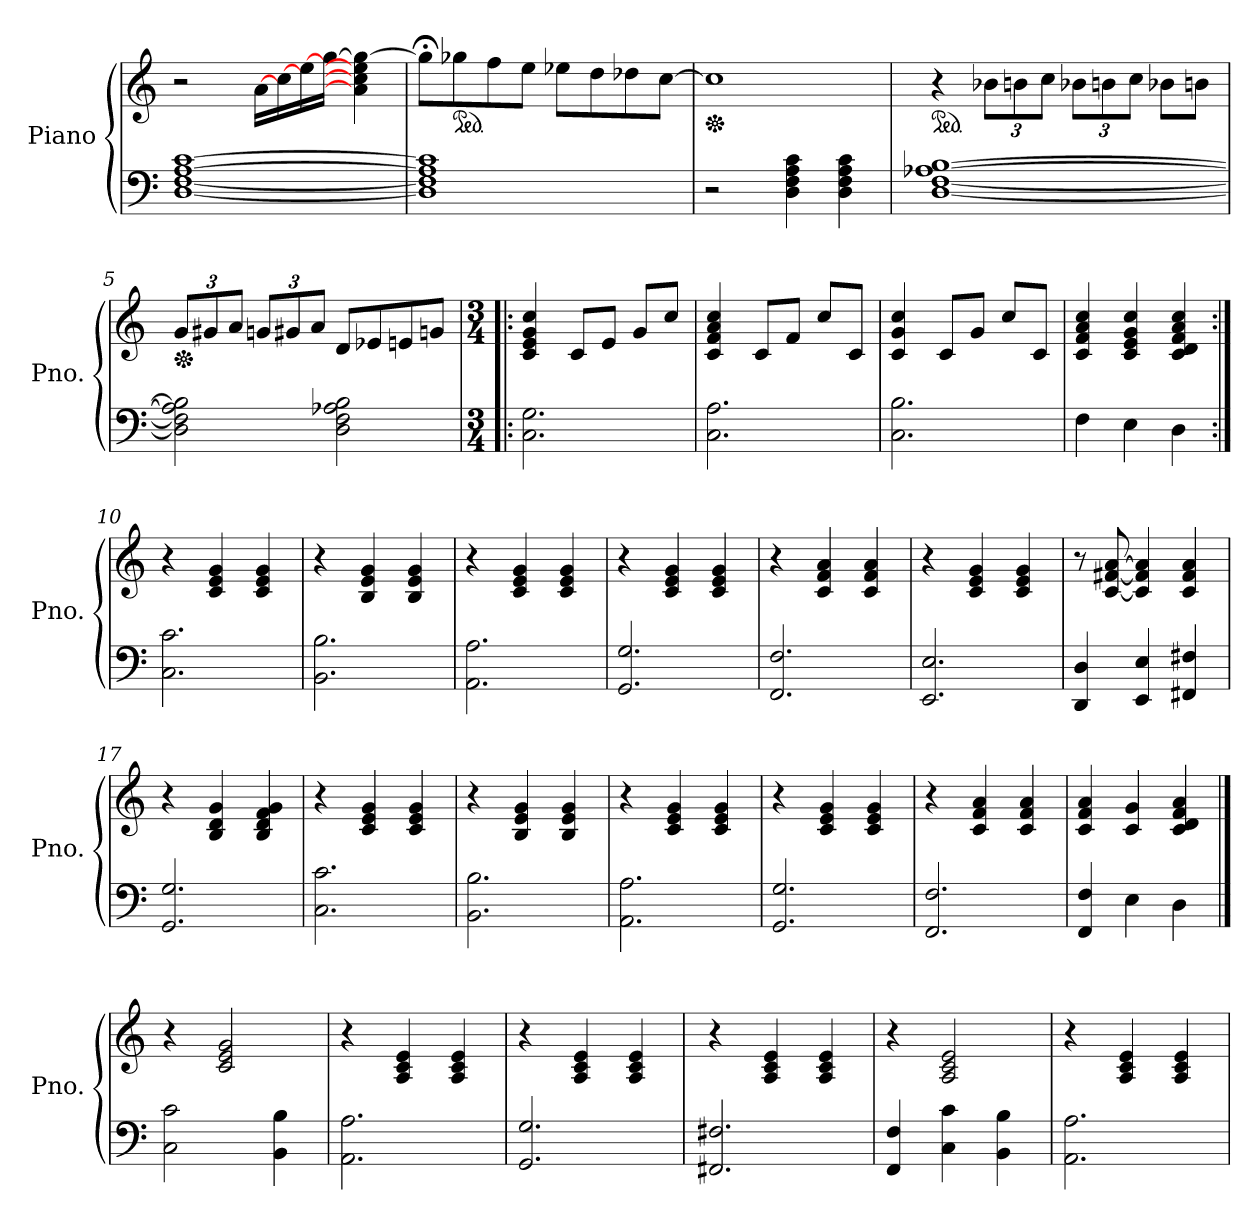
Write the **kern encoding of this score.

**kern	**kern
*part1	*part1
*staff2	*staff1
*I"Piano	*
*I'Pno.	*
*clefF4	*clefG2
*k[]	*k[]
=1	=1
[1D [1F [1A [1c	2r
.	[16a\LL
.	[16cc\
.	[16ee\
.	[16gg\JJ
.	4a\] 4cc\] 4ee\] 4gg\_
=2	=2
1D] 1F] 1A] 1c]	8gg;<\L]
*	*ped
.	8gg-X\
.	8ff\
.	8ee\J
.	8ee-X\L
.	8dd\
.	8dd-X\
.	[8cc\J
=3	=3
*	*Xped
2r	1cc]
4D\ 4F\ 4A\ 4c\	.
4D\ 4F\ 4A\ 4c\	.
!!LO:LB:g=z
=4	=4
*	*ped
[1D [1F [1A-X [1B	4r
*	*Xbrackettup
.	12b-X\L
.	12bn\
.	12cc\J
.	12b-X\L
.	12bn\
.	12cc\J
.	8b-X\L
.	8bn\J
=5	=5
*	*Xped
2D\] 2F\] 2A-\] 2B\]	12g/L
.	12g#X/
.	12a/J
.	12gn/L
.	12g#X/
.	12a/J
2D\ 2F\ 2A-X\ 2B\	8d/L
.	8e-X/
.	8en/
.	8gn/J
!!LO:LB:g=z
=6!|:	=6!|:
*M3/4	*M3/4
*	*MM166
2.C\ 2.G\	4c/ 4e/ 4g/ 4cc/
.	8c/L
.	8e/J
.	8g/L
.	8cc/J
=7	=7
2.C\ 2.A\	4c/ 4f/ 4a/ 4cc/
.	8c/L
.	8f/J
.	8cc/L
.	8c/J
=8	=8
2.C\ 2.B\	4c/ 4g/ 4cc/
.	8c/L
.	8g/J
.	8cc/L
.	8c/J
=9	=9
4F\	4c/ 4f/ 4a/ 4cc/
4E\	4c/ 4e/ 4g/ 4cc/
4D\	4c/ 4d/ 4f/ 4a/ 4cc/
=10:|!	=10:|!
2.C\ 2.c\	4r
.	4c/ 4e/ 4g/
.	4c/ 4e/ 4g/
!!LO:PB:g=z
=11	=11
2.BB\ 2.B\	4r
.	4B/ 4e/ 4g/
.	4B/ 4e/ 4g/
=12	=12
2.AA\ 2.A\	4r
.	4c/ 4e/ 4g/
.	4c/ 4e/ 4g/
=13	=13
2.GG/ 2.G/	4r
.	4c/ 4e/ 4g/
.	4c/ 4e/ 4g/
=14	=14
2.FF/ 2.F/	4r
.	4c/ 4f/ 4a/
.	4c/ 4f/ 4a/
=15	=15
2.EE/ 2.E/	4r
.	4c/ 4e/ 4g/
.	4c/ 4e/ 4g/
=16	=16
4DD/ 4D/	8r
.	[8c/ [8f#X/ [8a/
4EE/ 4E/	4c/] 4f#/] 4a/]
4FF#X/ 4F#X/	4c/ 4f#/ 4a/
!!LO:LB:g=z
=17	=17
2.GG/ 2.G/	4r
.	4B/ 4d/ 4g/
.	4B/ 4d/ 4f/ 4g/
=18	=18
2.C\ 2.c\	4r
.	4c/ 4e/ 4g/
.	4c/ 4e/ 4g/
=19	=19
2.BB\ 2.B\	4r
.	4B/ 4e/ 4g/
.	4B/ 4e/ 4g/
=20	=20
2.AA\ 2.A\	4r
.	4c/ 4e/ 4g/
.	4c/ 4e/ 4g/
=21	=21
2.GG/ 2.G/	4r
.	4c/ 4e/ 4g/
.	4c/ 4e/ 4g/
=22	=22
2.FF/ 2.F/	4r
.	4c/ 4f/ 4a/
.	4c/ 4f/ 4a/
=23	=23
4FF/ 4F/	4c/ 4f/ 4a/
4E\	4c/ 4g/
4D\	4c/ 4d/ 4f/ 4a/
!!LO:LB:g=z
==24	==24
2C\ 2c\	4r
.	2c/ 2e/ 2g/
4BB\ 4B\	.
=25	=25
2.AA\ 2.A\	4r
.	4A/ 4c/ 4e/
.	4A/ 4c/ 4e/
=26	=26
2.GG/ 2.G/	4r
.	4A/ 4c/ 4e/
.	4A/ 4c/ 4e/
=27	=27
2.FF#X/ 2.F#X/	4r
.	4A/ 4c/ 4e/
.	4A/ 4c/ 4e/
=28	=28
4FF/ 4F/	4r
4C\ 4c\	2A/ 2c/ 2e/
4BB\ 4B\	.
=29	=29
2.AA\ 2.A\	4r
.	4A/ 4c/ 4e/
.	4A/ 4c/ 4e/
=	=
*-	*-
